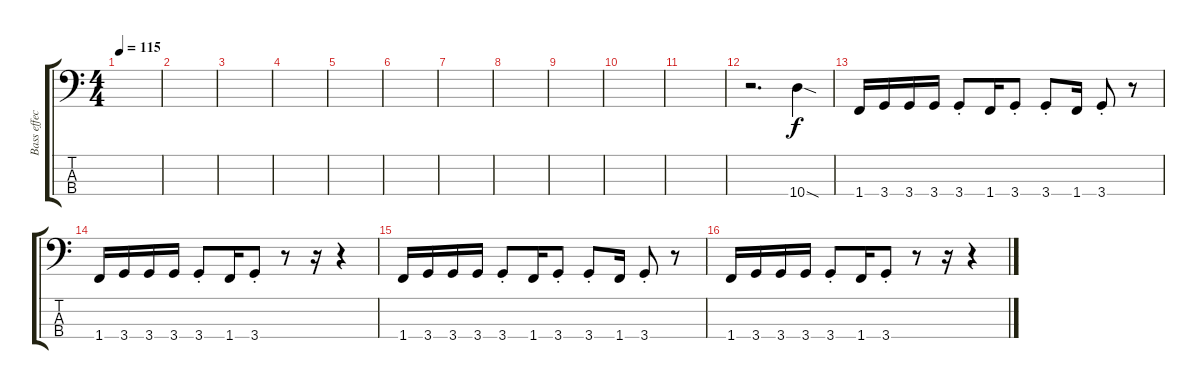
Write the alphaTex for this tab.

\track ("Bass effect 1" "Bass effec") {instrument distortionguitar}
\staff {score tabs}
\tuning (G2 D2 A1 E1) {hide}
\ts (4 4)
\tempo 115
\clef f4
\ks c
|
|
|
|
|
|
|
|
|
|
|
r.2{d} 10.4{sod}.4 |
1.4.16 3.4.16 3.4.16 3.4.16 3.4{st}.8 1.4.16 3.4{st}.8 3.4{st}.8 1.4.16 3.4{st}.8 r.8 |
1.4.16 3.4.16 3.4.16 3.4.16 3.4{st}.8 1.4.16 3.4{st}.8 r.8 r.16 r.4 |
1.4.16 3.4.16 3.4.16 3.4.16 3.4{st}.8 1.4.16 3.4{st}.8 3.4{st}.8 1.4.16 3.4{st}.8 r.8 |
1.4.16 3.4.16 3.4.16 3.4.16 3.4{st}.8 1.4.16 3.4{st}.8 r.8 r.16 r.4
